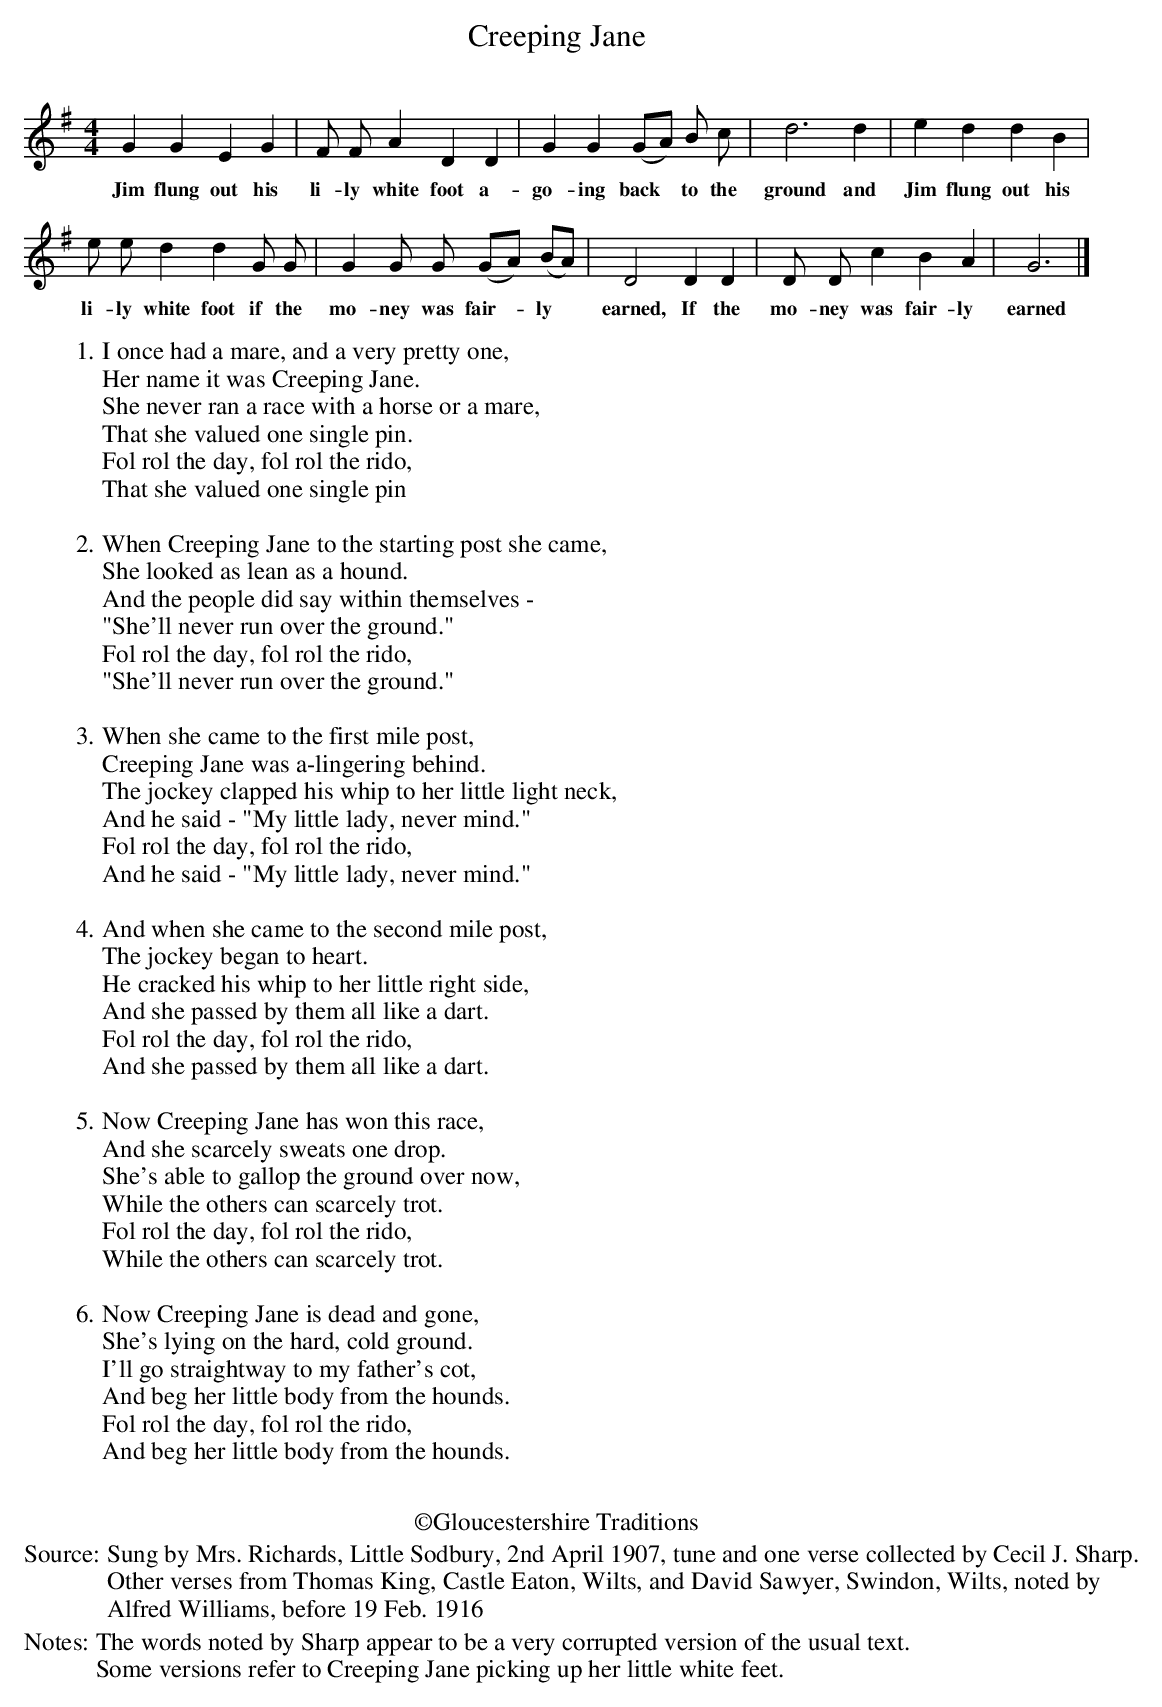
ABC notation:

X:1
T:Creeping Jane
M:4/4
L: 1/4
Q:
K:G
GGEG|F/ F/ ADD|GG(G/A/) B/ c/ |d3d|eddB|
w:Jim flung out his li-ly white foot a- go-ing back *to the ground and Jim flung out his
e/ e/ ddG/ G/ |G G/ G/ (G/A/) (B/A/)|D2DD|D/ D/ cBA|G3|]
w: li-ly white foot if the mo-ney was fair--ly* earned, If the mo-ney was fair-ly earned
%%text
W:1.I once had a mare, and a very pretty one,
W:Her name it was Creeping Jane.
W:She never ran a race with a horse or a mare,
W:That she valued one single pin.
W:Fol rol the day, fol rol the rido,
W:That she valued one single pin
W:
W:2.When Creeping Jane to the starting post she came,
W:She looked as lean as a hound.
W:And the people did say within themselves -
W:"She'll never run over the ground."
W:Fol rol the day, fol rol the rido,
W:"She'll never run over the ground."
W:
W:3.When she came to the first mile post,
W:Creeping Jane was a-lingering behind.
W:The jockey clapped his whip to her little light neck,
W:And he said - "My little lady, never mind."
W:Fol rol the day, fol rol the rido,
W:And he said - "My little lady, never mind."
W:
W:4.And when she came to the second mile post,
W:The jockey began to heart.
W:He cracked his whip to her little right side,
W:And she passed by them all like a dart.
W:Fol rol the day, fol rol the rido,
W:And she passed by them all like a dart.
W:
W:5.Now Creeping Jane has won this race,
W:And she scarcely sweats one drop.
W:She's able to gallop the ground over now,
W:While the others can scarcely trot.
W:Fol rol the day, fol rol the rido,
W:While the others can scarcely trot.
W:
W:6.Now Creeping Jane is dead and gone,
W:She's lying on the hard, cold ground.
W:I'll go straightway to my father's cot,
W:And beg her little body from the hounds.
W:Fol rol the day, fol rol the rido,
W:And beg her little body from the hounds.
